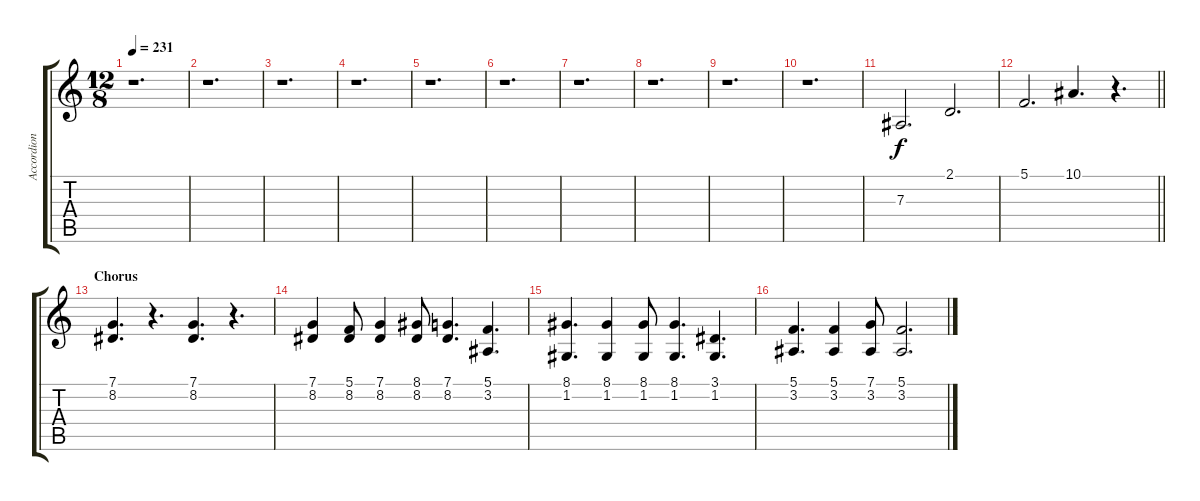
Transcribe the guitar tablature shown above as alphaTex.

\track ("Accordion" "Accordion") {instrument accordion}
\staff {score tabs}
\tuning (C4 G3 Eb3 Bb2 F2 C2) {hide}
\ts (12 8)
\tempo 231
\clef g2
\ks c
r.1{d dy f} |
r.1{d} |
r.1{d} |
r.1{d} |
r.1{d} |
r.1{d} |
r.1{d} |
r.1{d} |
r.1{d} |
r.1{d} |
7.3.2{d} 2.1.2{d} |
\barLineRight lightlight
5.1.2{d} 10.1.4{d} r.4{d} |
\section ("" "Chorus")
(7.1 8.2).4{d} r.4{d} (7.1 8.2).4{d} r.4{d} |
(7.1 8.2).4 (5.1 8.2).8 (7.1 8.2).4 (8.1 8.2).8 (7.1 8.2).4{d} (5.1 3.2).4{d} |
(8.1 1.2).4{d} (8.1 1.2).4 (8.1 1.2).8 (8.1 1.2).4{d} (3.1 1.2).4{d} |
(5.1 3.2).4{d} (5.1 3.2).4 (7.1 3.2).8 (5.1 3.2).2{d}
